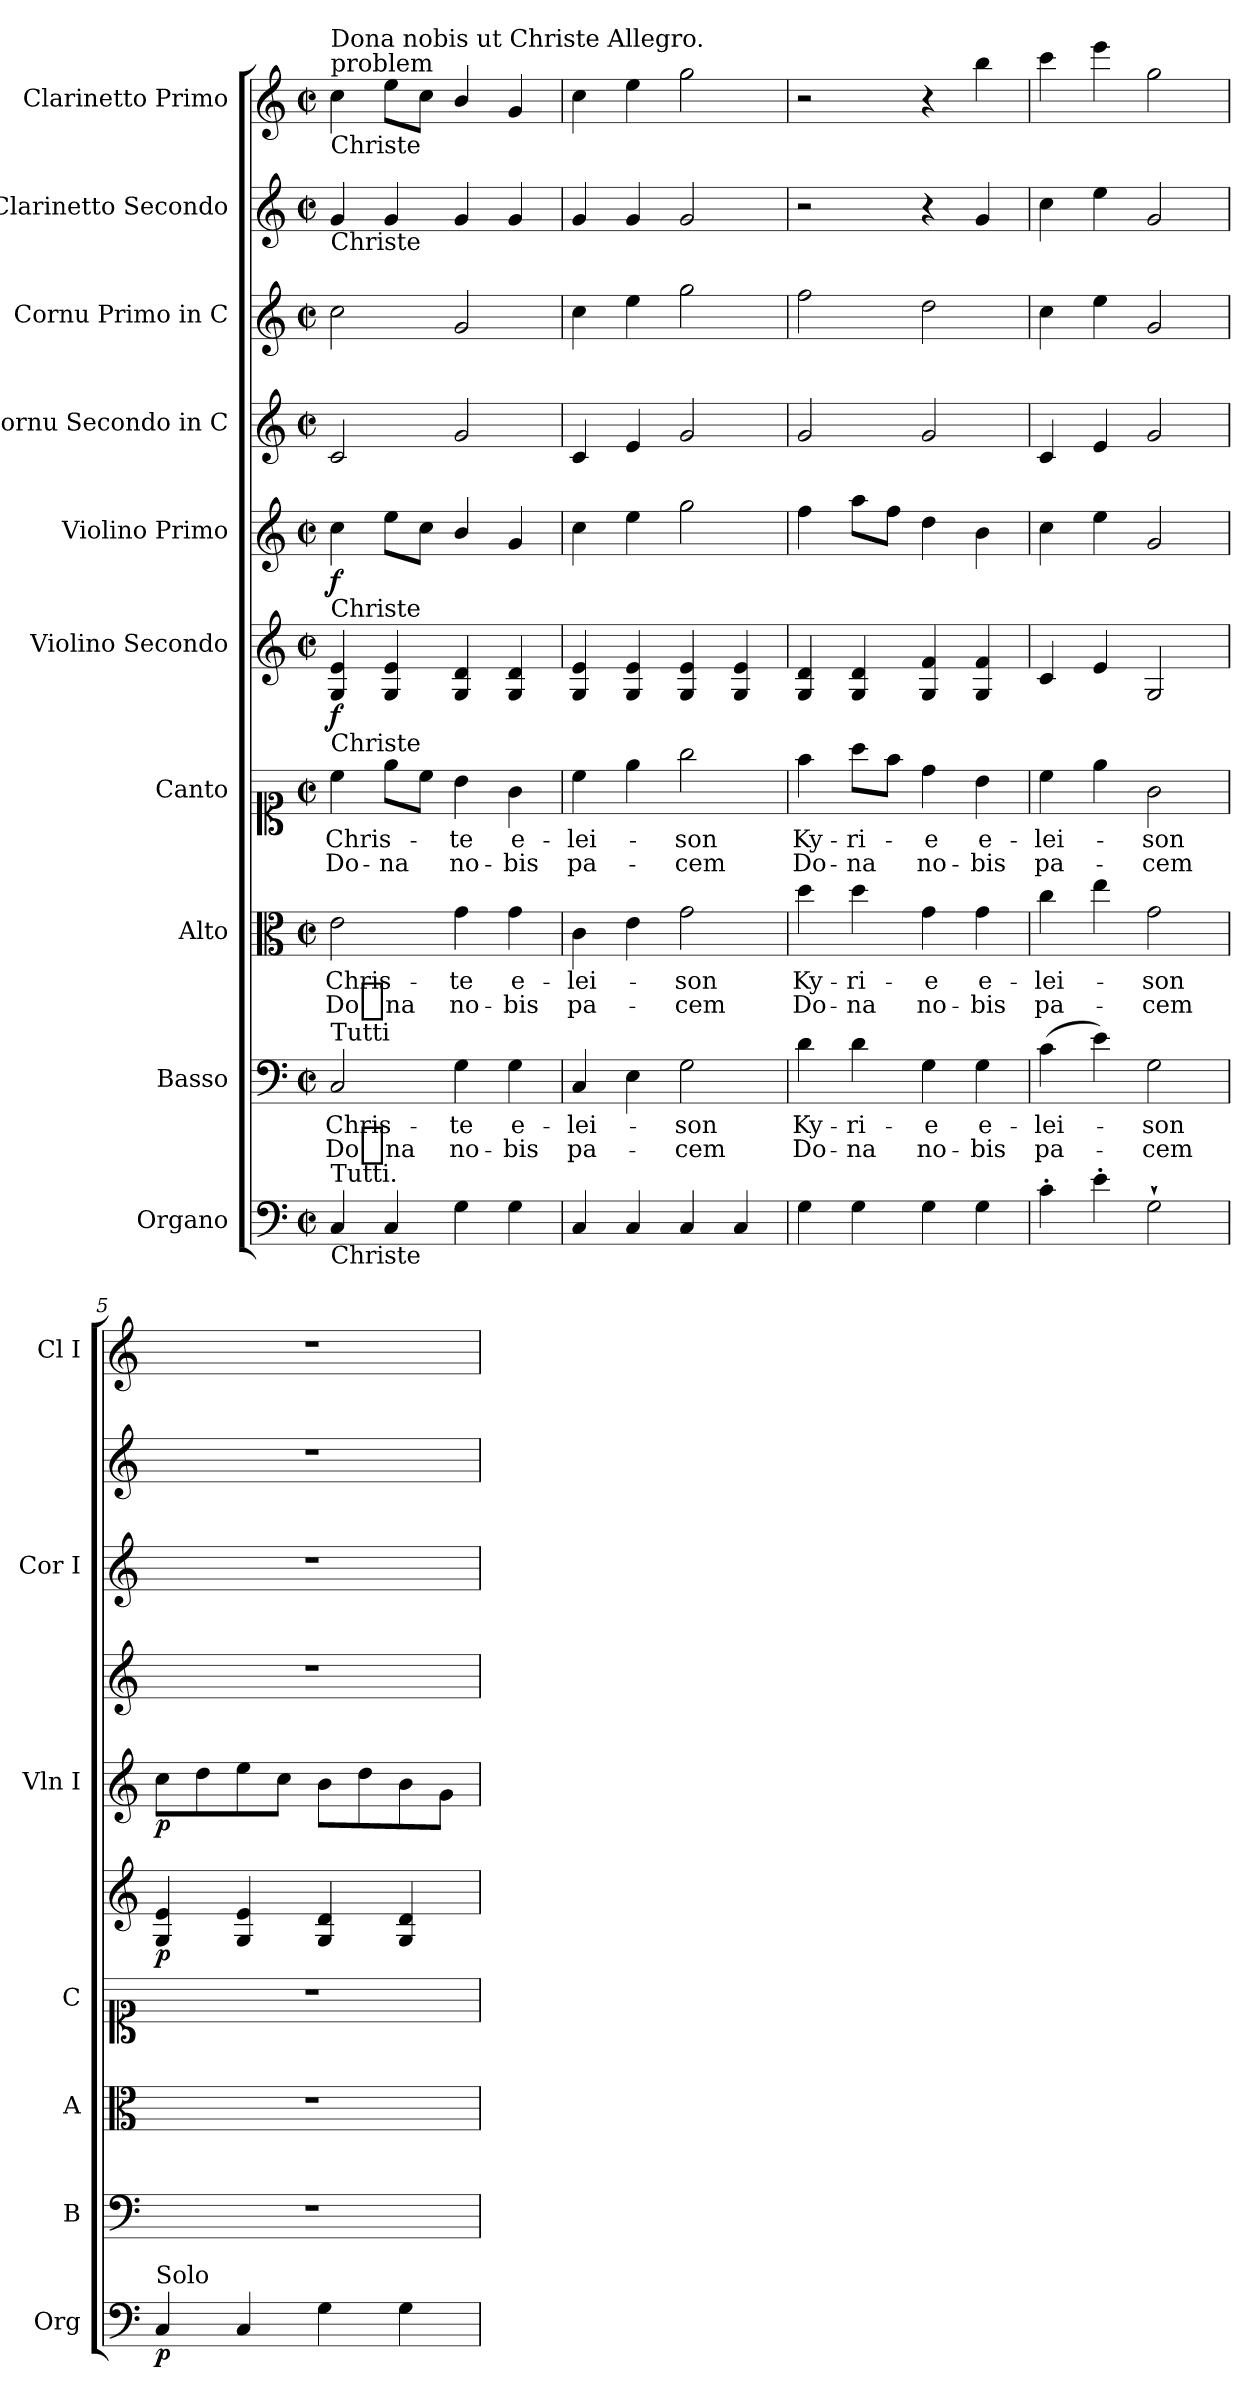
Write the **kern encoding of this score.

**kern	**dynam	**kern	**text	**text	**kern	**text	**text	**kern	**text	**text	**kern	**dynam	**kern	**dynam	**kern	**kern	**kern	**kern
*part10	*part10	*part9	*part9	*part9	*part8	*part8	*part8	*part7	*part7	*part7	*part6	*part6	*part5	*part5	*part4	*part3	*part2	*part1
*staff10	*staff10	*staff9	*staff9	*staff9	*staff8	*staff8	*staff8	*staff7	*staff7	*staff7	*staff6	*staff6	*staff5	*staff5	*staff4	*staff3	*staff2	*staff1
*I"Organo	*	*I"Basso	*	*	*I"Alto	*	*	*I"Canto	*	*	*I"Violino Secondo	*	*I"Violino Primo	*	*I"Cornu Secondo in C	*I"Cornu Primo in C	*I"Clarinetto Secondo	*I"Clarinetto Primo
*I'Org	*	*I'B	*	*	*I'A	*	*	*I'C	*	*	*	*	*I'Vln I	*	*	*I'Cor I	*	*I'Cl I
*clefF4	*	*clefF4	*	*	*clefC3	*	*	*clefC1	*	*	*clefG2	*	*clefG2	*	*clefG2	*clefG2	*clefG2	*clefG2
*k[]	*	*k[]	*	*	*k[]	*	*	*k[]	*	*	*k[]	*	*k[]	*	*k[]	*k[]	*k[]	*k[]
*M2/2	*	*M2/2	*	*	*M2/2	*	*	*M2/2	*	*	*M2/2	*	*M2/2	*	*M2/2	*M2/2	*M2/2	*M2/2
*met(c|)	*	*met(c|)	*	*	*met(c|)	*	*	*met(c|)	*	*	*met(c|)	*	*met(c|)	*	*met(c|)	*met(c|)	*met(c|)	*met(c|)
=1	=1	=1	=1	=1	=1	=1	=1	=1	=1	=1	=1	=1	=1	=1	=1	=1	=1	=1
!	!	!	!	!	!	!	!	!	!	!	!	!	!	!	!	!	!	!LO:TX:b:t=Christe
!	!	!	!	!	!	!	!	!	!	!	!	!	!	!	!	!	!	!LO:TX:a:t=problem
!	!	!	!	!	!	!	!	!	!	!	!	!	!	!	!	!	!	!LO:TX:a:t=Dona nobis ut Christe Allegro.
!	!	!	!	!	!	!	!	!	!	!	!	!	!	!	!	!	!LO:TX:b:t=Christe	!
!	!	!	!	!	!	!	!	!	!	!	!	!	!LO:TX:b:t=Christe	!	!	!	!	!
!	!	!	!	!	!	!	!	!	!	!	!LO:TX:b:t=Christe	!	!	!	!	!	!	!
!	!	!LO:TX:a:t=Tutti	!	!	!	!	!	!	!	!	!	!	!	!	!	!	!	!
!LO:TX:a:t=Tutti.	!	!	!	!	!	!	!	!	!	!	!	!	!	!	!	!	!	!
!LO:TX:b:t=Christe	!	!	!	!	!	!	!	!	!	!	!	!	!	!	!	!	!	!
4C	.	2C	Chris-	Do_na	2e	Chris-	Do_na	4cc	Chris-	Do-	4G 4e	f	4cc	f	2c	2cc	4g	4cc
4C	.	.	.	.	.	.	.	8eeL	.	-na	4G 4e	.	8eeL	.	.	.	4g	8eeL
.	.	.	.	.	.	.	.	8ccJ	.	.	.	.	8ccJ	.	.	.	.	8ccJ
4G	.	4G	-te	no-	4g	-te	no-	4b	-te	no-	4G 4d	.	4b/	.	2g	2g	4g	4b/
4G	.	4G	e-	-bis	4g	e-	-bis	4g	e-	-bis	4G 4d	.	4g	.	.	.	4g	4g
=2	=2	=2	=2	=2	=2	=2	=2	=2	=2	=2	=2	=2	=2	=2	=2	=2	=2	=2
4C	.	4C	-lei-	pa-	4c	-lei-	pa-	4cc	-lei-	pa-	4G 4e	.	4cc	.	4c	4cc	4g	4cc
4C	.	4E	.	.	4e	.	.	4ee	.	.	4G 4e	.	4ee	.	4e	4ee	4g	4ee
4C	.	2G	-son	-cem	2g	-son	-cem	2gg	-son	-cem	4G 4e	.	2gg	.	2g	2gg	2g	2gg
4C	.	.	.	.	.	.	.	.	.	.	4G 4e	.	.	.	.	.	.	.
=3	=3	=3	=3	=3	=3	=3	=3	=3	=3	=3	=3	=3	=3	=3	=3	=3	=3	=3
4G	.	4d	Ky-	Do-	4dd	Ky-	Do-	4ff	Ky-	Do-	4G 4d	.	4ff	.	2g	2ff	2r	2r
4G	.	4d	-ri-	-na	4dd	-ri-	-na	8aaL	-ri-	-na	4G 4d	.	8aaL	.	.	.	.	.
.	.	.	.	.	.	.	.	8ffJ	.	.	.	.	8ffJ	.	.	.	.	.
4G	.	4G	-e	no-	4g	-e	no-	4dd	-e	no-	4G 4f	.	4dd	.	2g	2dd	4r	4r
4G	.	4G	e-	-bis	4g	e-	-bis	4b	e-	-bis	4G 4f	.	4b	.	.	.	4g	4bb
=4	=4	=4	=4	=4	=4	=4	=4	=4	=4	=4	=4	=4	=4	=4	=4	=4	=4	=4
4c'	.	(>4c	-lei-	pa-	4cc	-lei-	pa-	4cc	-lei-	pa-	4c	.	4cc	.	4c	4cc	4cc	4ccc
4e'	.	4e)	.	.	4ee	.	.	4ee	.	.	4e	.	4ee	.	4e	4ee	4ee	4eee
2G`	.	2G	-son	-cem	2g	-son	-cem	2g	-son	-cem	2G	.	2g	.	2g	2g	2g	2gg
=5	=5	=5	=5	=5	=5	=5	=5	=5	=5	=5	=5	=5	=5	=5	=5	=5	=5	=5
!LO:TX:a:t=Solo	!	!	!	!	!	!	!	!	!	!	!	!	!	!	!	!	!	!
4C	p	1r	.	.	1r	.	.	1r	.	.	4G 4e	p	8ccL	p	1r	1r	1r	1r
.	.	.	.	.	.	.	.	.	.	.	.	.	8dd	.	.	.	.	.
4C	.	.	.	.	.	.	.	.	.	.	4G 4e	.	8ee	.	.	.	.	.
.	.	.	.	.	.	.	.	.	.	.	.	.	8ccJ	.	.	.	.	.
4G	.	.	.	.	.	.	.	.	.	.	4G 4d	.	8bL	.	.	.	.	.
.	.	.	.	.	.	.	.	.	.	.	.	.	8dd	.	.	.	.	.
4G	.	.	.	.	.	.	.	.	.	.	4G 4d	.	8b	.	.	.	.	.
.	.	.	.	.	.	.	.	.	.	.	.	.	8gJ	.	.	.	.	.
=	=	=	=	=	=	=	=	=	=	=	=	=	=	=	=	=	=	=
*-	*-	*-	*-	*-	*-	*-	*-	*-	*-	*-	*-	*-	*-	*-	*-	*-	*-	*-
